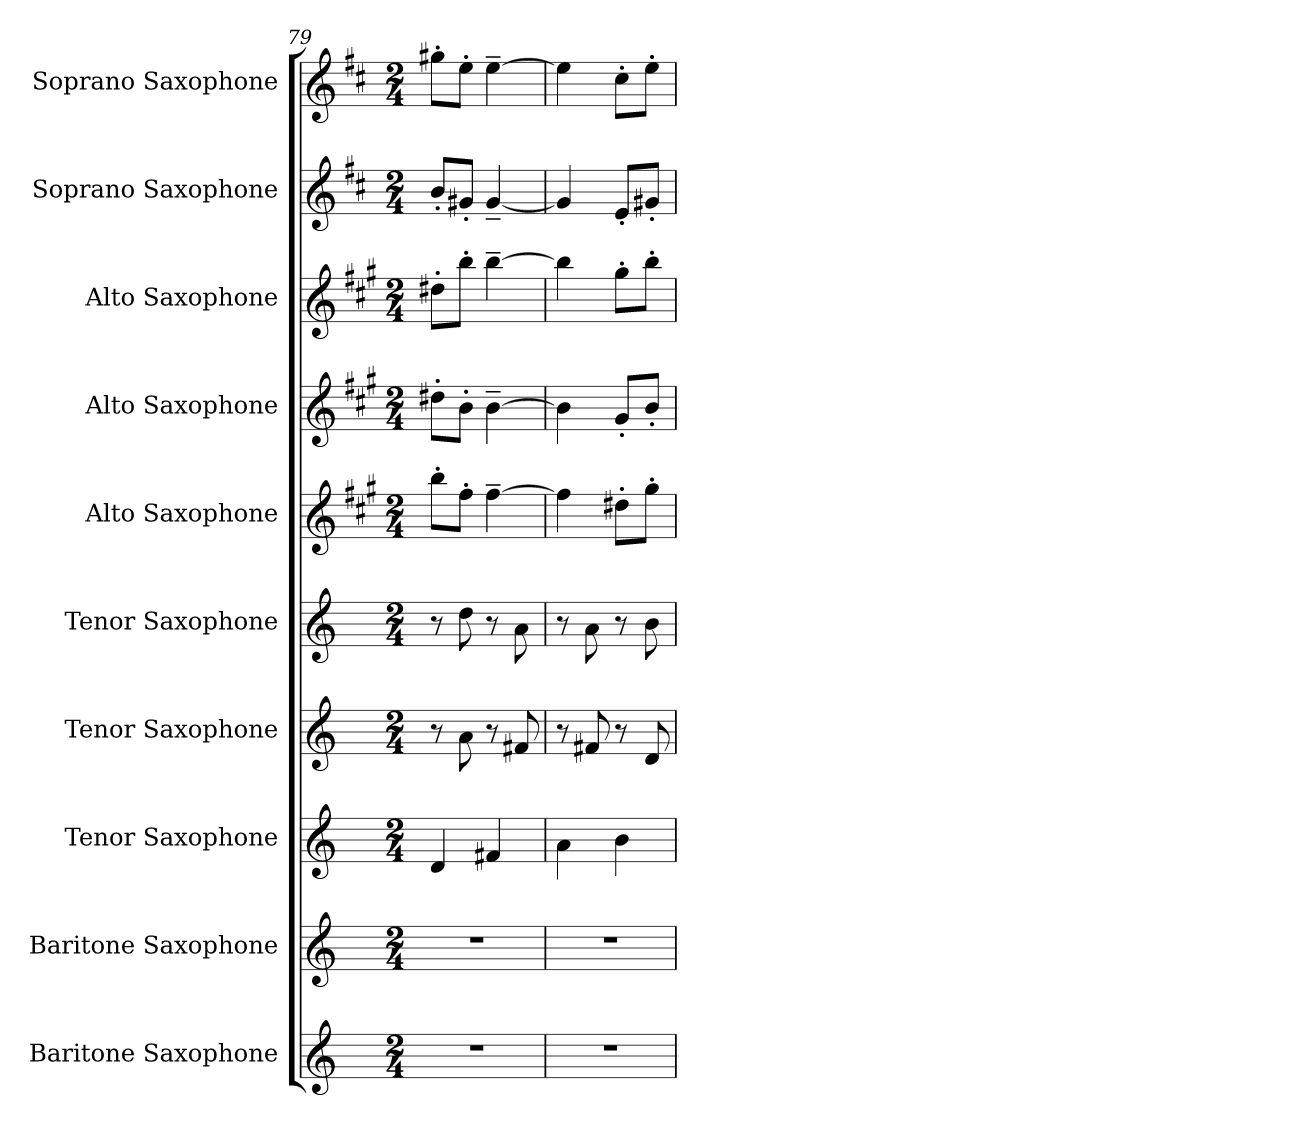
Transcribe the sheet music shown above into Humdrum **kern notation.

**kern	**kern	**kern	**kern	**kern	**kern	**kern	**kern	**kern	**kern
*part10	*part9	*part8	*part7	*part6	*part5	*part4	*part3	*part2	*part1
*staff10	*staff9	*staff8	*staff7	*staff6	*staff5	*staff4	*staff3	*staff2	*staff1
*I"Baritone Saxophone	*I"Baritone Saxophone	*I"Tenor Saxophone	*I"Tenor Saxophone	*I"Tenor Saxophone	*I"Alto Saxophone	*I"Alto Saxophone	*I"Alto Saxophone	*I"Soprano Saxophone	*I"Soprano Saxophone
*I'Bar. Sax.	*I'Bar. Sax.	*I'T. Sax.	*I'T. Sax.	*I'T. Sax.	*I'A. Sax.	*I'A. Sax.	*I'A. Sax.	*I'S. Sax.	*I'S. Sax.
*clefG2	*clefG2	*clefG2	*clefG2	*clefG2	*clefG2	*clefG2	*clefG2	*clefG2	*clefG2
*ITrd12c21	*ITrd12c21	*ITrd8c14	*ITrd8c14	*ITrd8c14	*ITrd5c9	*ITrd5c9	*ITrd5c9	*ITrd1c2	*ITrd1c2
*k[]	*k[]	*k[]	*k[]	*k[]	*k[]	*k[]	*k[]	*k[]	*k[]
*M2/4	*M2/4	*M2/4	*M2/4	*M2/4	*M2/4	*M2/4	*M2/4	*M2/4	*M2/4
=79	=79	=79	=79	=79	=79	=79	=79	=79	=79
2r	2r	4D/	8r	8r	8dd'\L	8f#X'\L	8f#X'\L	8a'/L	8ff#X'\L
.	.	.	8A\	8d\	8a'\J	8d'\J	8dd'\J	8f#X'/J	8dd'\J
.	.	4F#X/	8r	8r	[4a~\	[4d~\	[4dd~\	[4f#~/	[4dd~\
.	.	.	8F#X/	8A\	.	.	.	.	.
!!LO:PB:g=z
=80	=80	=80	=80	=80	=80	=80	=80	=80	=80
2r	2r	4A\	8r	8r	4a\]	4d\]	4dd\]	4f#/]	4dd\]
.	.	.	8F#X/	8A\	.	.	.	.	.
.	.	4B\	8r	8r	8f#X'\L	8B'/L	8b'\L	8d'/L	8b'\L
.	.	.	8D/	8B\	8b'\J	8d'/J	8dd'\J	8f#X'/J	8dd'\J
=	=	=	=	=	=	=	=	=	=
*-	*-	*-	*-	*-	*-	*-	*-	*-	*-
